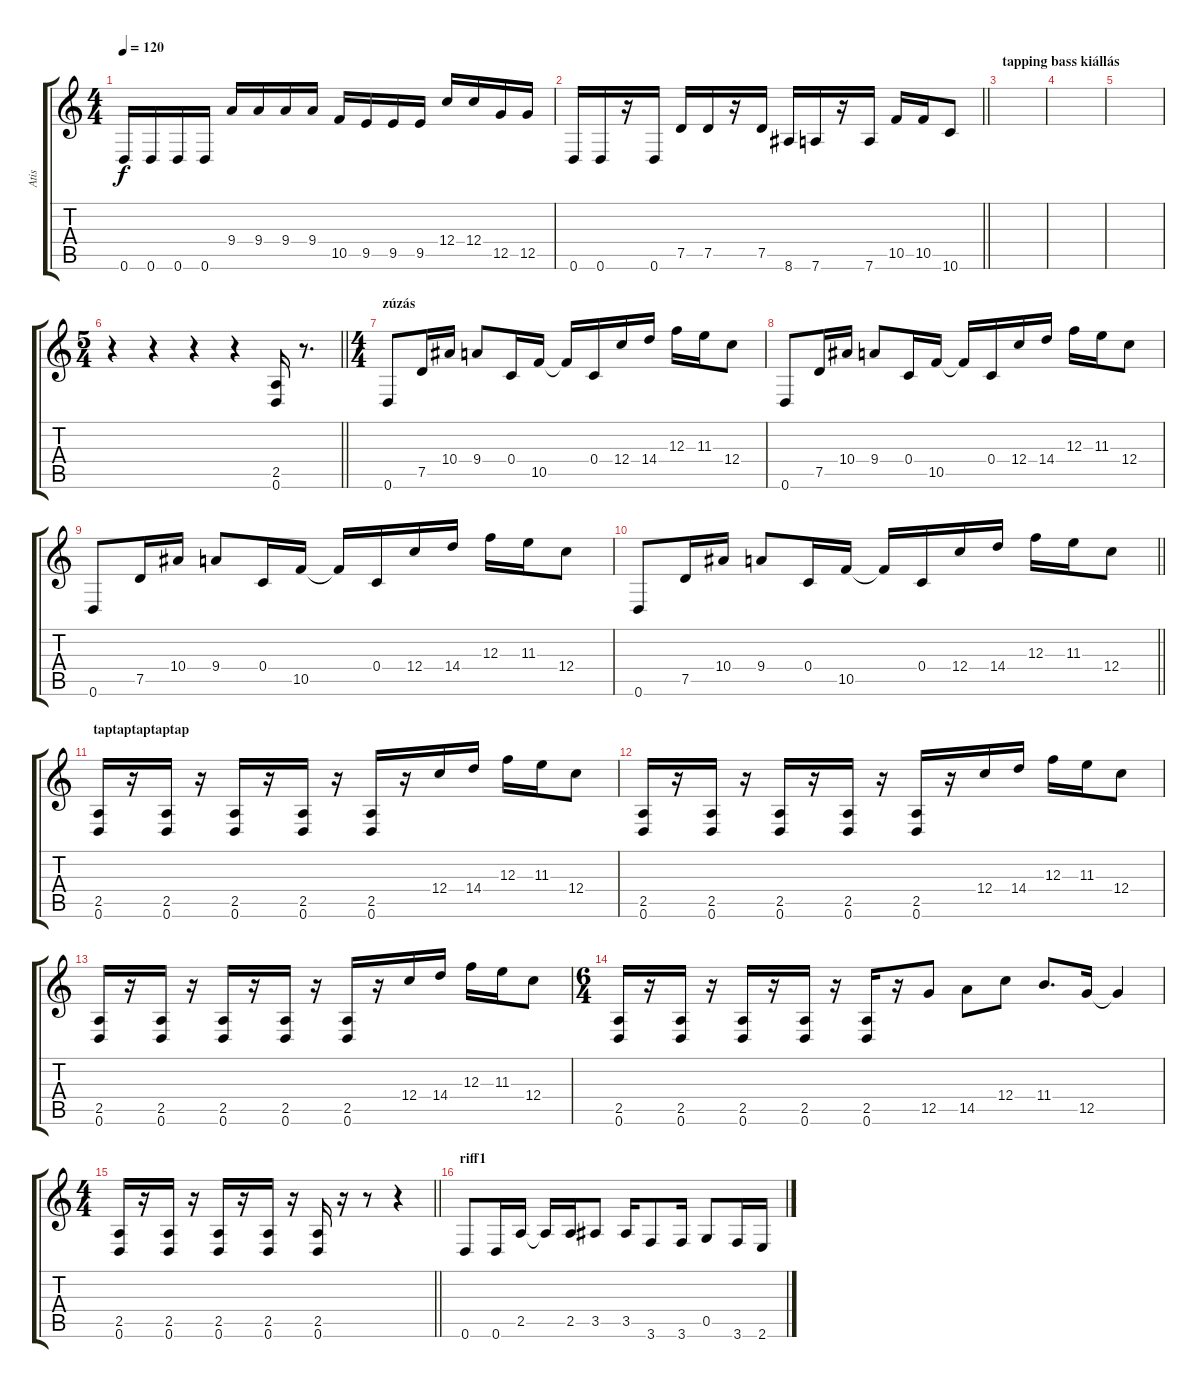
\track ("Atis" "Atis") {instrument distortionguitar}
\staff {score tabs}
\tuning (D4 A3 F3 C3 G2 D2) {hide}
\ts (4 4)
\tempo 120
\clef g2
\ks c
0.6.16{dy f} 0.6.16 0.6.16 0.6.16 9.4.16 9.4.16 9.4.16 9.4.16 10.5.16 9.5.16 9.5.16 9.5.16 12.4.16 12.4.16 12.5.16 12.5.16 |
\barLineRight lightlight
0.6.16 0.6.16 r.16 0.6.16 7.5.16 7.5.16 r.16 7.5.16 8.6.16 7.6.16 r.16 7.6.16 10.5.16 10.5.16 10.6.8 |
\section ("" "tapping bass kiállás")
|
|
|
\ts (5 4)
\barLineRight lightlight
r.4 r.4 r.4 r.4 (2.5 0.6).16 r.8{d} |
\ts (4 4)
\section ("" "zúzás")
0.6.8 7.5.16 10.4.16 9.4.8 0.4.16 10.5.16 10.5{t}.16 0.4.16 12.4.16 14.4.16 12.3.16 11.3.16 12.4.8 |
0.6.8 7.5.16 10.4.16 9.4.8 0.4.16 10.5.16 10.5{t}.16 0.4.16 12.4.16 14.4.16 12.3.16 11.3.16 12.4.8 |
0.6.8 7.5.16 10.4.16 9.4.8 0.4.16 10.5.16 10.5{t}.16 0.4.16 12.4.16 14.4.16 12.3.16 11.3.16 12.4.8 |
\barLineRight lightlight
0.6.8 7.5.16 10.4.16 9.4.8 0.4.16 10.5.16 10.5{t}.16 0.4.16 12.4.16 14.4.16 12.3.16 11.3.16 12.4.8 |
\section ("" "taptaptaptaptap")
(2.5 0.6).16 r.16 (2.5 0.6).16 r.16 (2.5 0.6).16 r.16 (2.5 0.6).16 r.16 (2.5 0.6).16 r.16 12.4.16 14.4.16 12.3.16 11.3.16 12.4.8 |
(2.5 0.6).16 r.16 (2.5 0.6).16 r.16 (2.5 0.6).16 r.16 (2.5 0.6).16 r.16 (2.5 0.6).16 r.16 12.4.16 14.4.16 12.3.16 11.3.16 12.4.8 |
(2.5 0.6).16 r.16 (2.5 0.6).16 r.16 (2.5 0.6).16 r.16 (2.5 0.6).16 r.16 (2.5 0.6).16 r.16 12.4.16 14.4.16 12.3.16 11.3.16 12.4.8 |
\ts (6 4)
(2.5 0.6).16 r.16 (2.5 0.6).16 r.16 (2.5 0.6).16 r.16 (2.5 0.6).16 r.16 (2.5 0.6).16 r.16 12.5.8 14.5.8 12.4.8 11.4.8{d} 12.5.16 12.5{t}.4 |
\ts (4 4)
\barLineRight lightlight
(2.5 0.6).16 r.16 (2.5 0.6).16 r.16 (2.5 0.6).16 r.16 (2.5 0.6).16 r.16 (2.5 0.6).16 r.16 r.8 r.4 |
\section ("" "riff1")
0.6.8 0.6.16 2.5.16 2.5{t}.16 2.5.16 3.5.8 3.5.16 3.6.8 3.6.16 0.5.8 3.6.16 2.6.16
